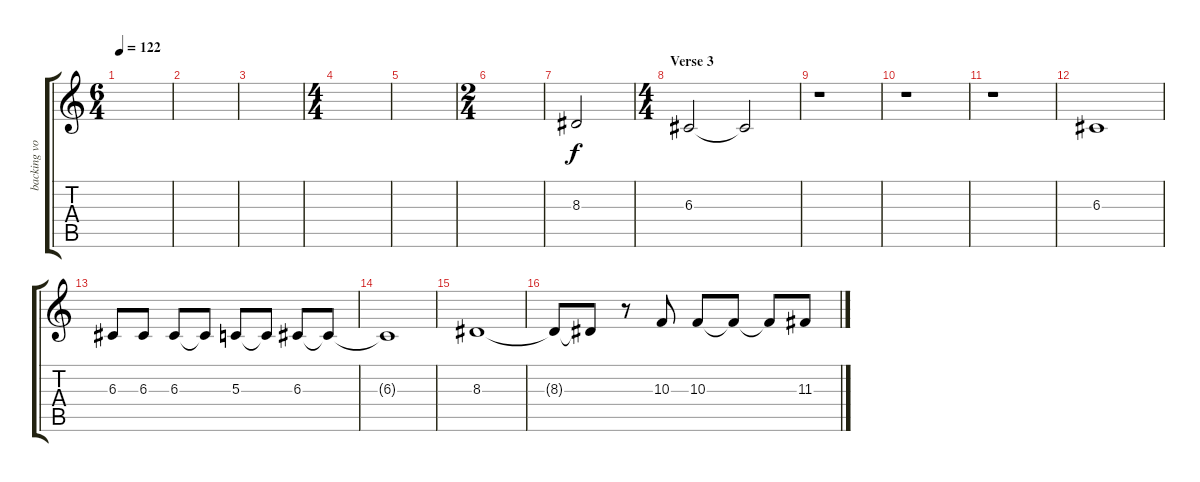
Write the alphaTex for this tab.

\track ("backing vocals" "backing vo") {instrument choiraahs}
\staff {score tabs}
\tuning (E4 B3 G3 D3 A2 E2) {hide}
\ts (6 4)
\tempo 122
\clef g2
\ks c
|
|
|
\ts (4 4)
|
|
\ts (2 4)
|
8.3.2{volume 12} |
\ts (4 4)
\section ("" "Verse 3")
6.3.2 6.3{t}.2{volume 0} |
r.1 |
r.1 |
r.1 |
6.3.1{volume 12} |
6.3.8 6.3.8 6.3.8 6.3{t}.8 5.3.8 5.3{t}.8 6.3.8 6.3{t}.8 |
6.3{t}.1 |
8.3.1 |
8.3{t}.8 8.3{t}.8 r.8 10.3.8 10.3.8 10.3{t}.8 10.3{t}.8 11.3.8
